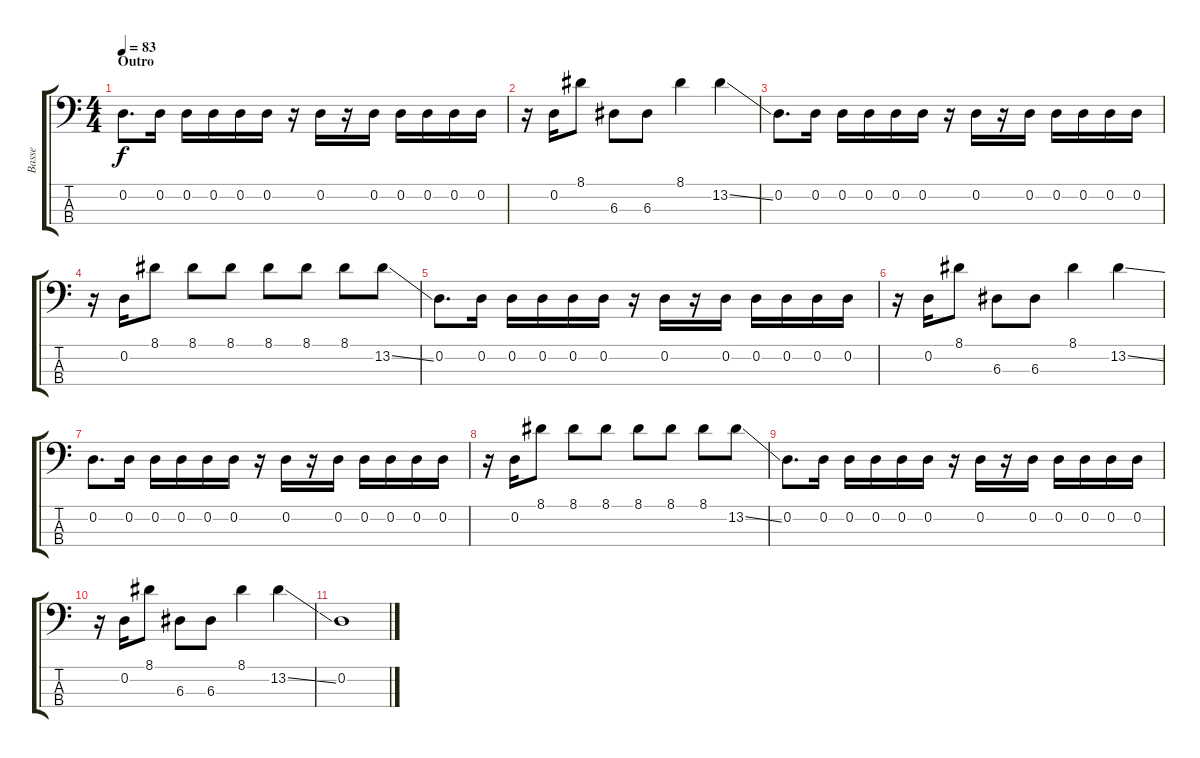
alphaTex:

\track ("Basse" "Basse") {instrument electricbassfinger}
\staff {score tabs}
\tuning (G2 D2 A1 E1) {hide}
\ts (4 4)
\section ("" "Outro")
\tempo 83
\clef f4
\ks c
0.2.8{d dy f} 0.2.16 0.2.16 0.2.16 0.2.16 0.2.16 r.16 0.2.16 r.16 0.2.16 0.2.16 0.2.16 0.2.16 0.2.16 |
r.16 0.2.16 8.1.8 6.3.8 6.3.8 8.1.4 13.2{ss}.4 |
0.2.8{d} 0.2.16 0.2.16 0.2.16 0.2.16 0.2.16 r.16 0.2.16 r.16 0.2.16 0.2.16 0.2.16 0.2.16 0.2.16 |
r.16 0.2.16 8.1.8 8.1.8 8.1.8 8.1.8 8.1.8 8.1.8 13.2{ss}.8 |
0.2.8{d} 0.2.16 0.2.16 0.2.16 0.2.16 0.2.16 r.16 0.2.16 r.16 0.2.16 0.2.16 0.2.16 0.2.16 0.2.16 |
r.16 0.2.16 8.1.8 6.3.8 6.3.8 8.1.4 13.2{ss}.4 |
0.2.8{d} 0.2.16 0.2.16 0.2.16 0.2.16 0.2.16 r.16 0.2.16 r.16 0.2.16 0.2.16 0.2.16 0.2.16 0.2.16 |
r.16 0.2.16 8.1.8 8.1.8 8.1.8 8.1.8 8.1.8 8.1.8 13.2{ss}.8 |
0.2.8{d} 0.2.16 0.2.16 0.2.16 0.2.16 0.2.16 r.16 0.2.16 r.16 0.2.16 0.2.16 0.2.16 0.2.16 0.2.16 |
r.16 0.2.16 8.1.8 6.3.8 6.3.8 8.1.4 13.2{ss}.4 |
0.2.1
